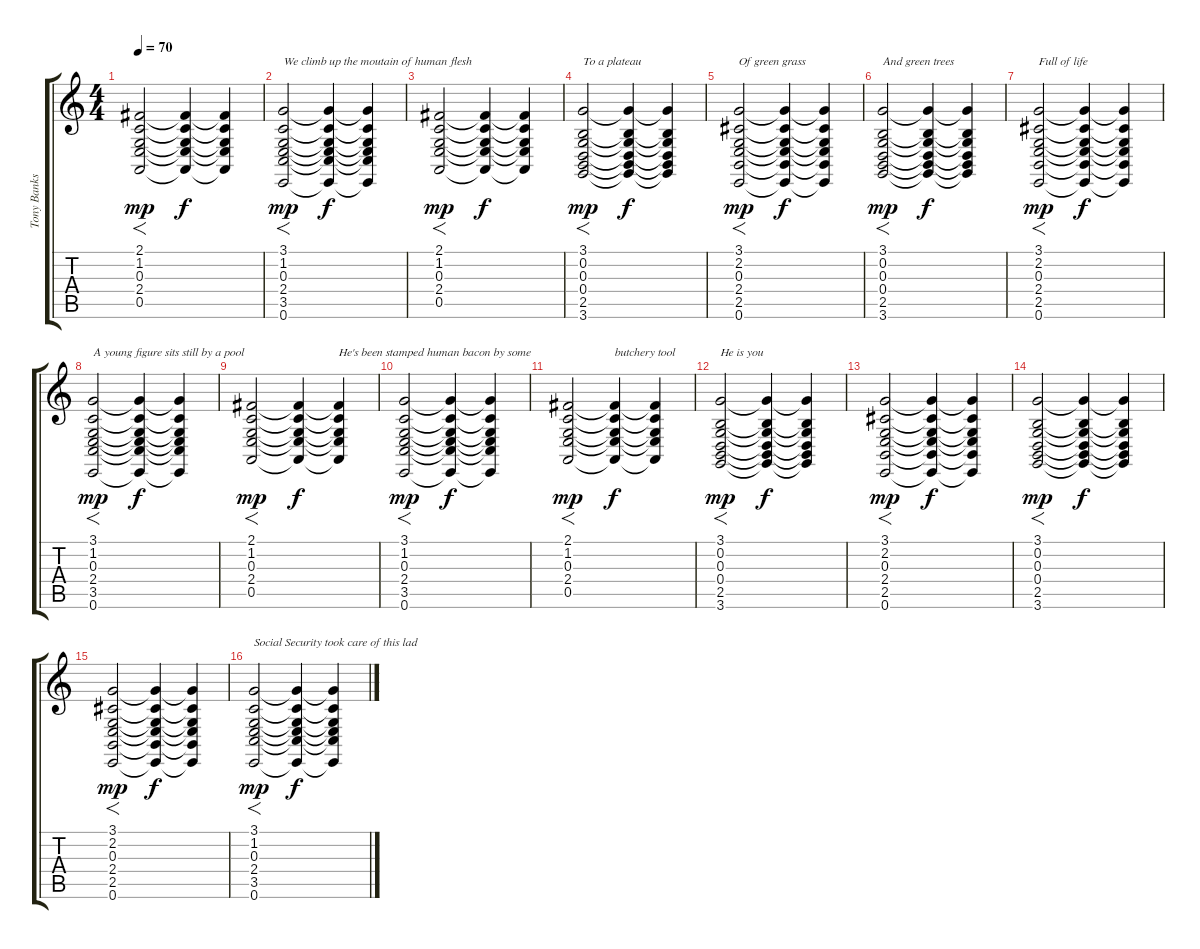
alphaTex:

\track ("Tony Banks (organ)" "Tony Banks") {instrument drawbarorgan}
\staff {score tabs}
\tuning (E4 B3 G3 D3 A2 E2) {hide}
\ts (4 4)
\tempo 70
\clef g2
\ks c
(2.1 1.2 0.3 2.4 0.5).2{f dy mp} (2.1{t} 1.2{t} 0.3{t} 2.4{t} 0.5{t}).4{dy f} (2.1{t} 1.2{t} 0.3{t} 2.4{t} 0.5{t}).4 |
(3.1 1.2 0.3 2.4 3.5 0.6).2{f txt "We climb up the moutain of human flesh" dy mp} (3.1{t} 1.2{t} 0.3{t} 2.4{t} 3.5{t} 0.6{t}).4{dy f} (3.1{t} 1.2{t} 0.3{t} 2.4{t} 3.5{t} 0.6{t}).4 |
(2.1 1.2 0.3 2.4 0.5).2{f dy mp} (2.1{t} 1.2{t} 0.3{t} 2.4{t} 0.5{t}).4{dy f} (2.1{t} 1.2{t} 0.3{t} 2.4{t} 0.5{t}).4 |
(3.1 0.2 0.3 0.4 2.5 3.6).2{f txt "To a plateau" dy mp} (3.1{t} 0.2{t} 0.3{t} 0.4{t} 2.5{t} 3.6{t}).4{dy f} (3.1{t} 0.2{t} 0.3{t} 0.4{t} 2.5{t} 3.6{t}).4 |
(3.1 2.2 0.3 2.4 2.5 0.6).2{f txt "Of green grass" dy mp} (3.1{t} 2.2{t} 0.3{t} 2.4{t} 2.5{t} 0.6{t}).4{dy f} (3.1{t} 2.2{t} 0.3{t} 2.4{t} 2.5{t} 0.6{t}).4 |
(3.1 0.2 0.3 0.4 2.5 3.6).2{f txt "And green trees" dy mp} (3.1{t} 0.2{t} 0.3{t} 0.4{t} 2.5{t} 3.6{t}).4{dy f} (3.1{t} 0.2{t} 0.3{t} 0.4{t} 2.5{t} 3.6{t}).4 |
(3.1 2.2 0.3 2.4 2.5 0.6).2{f txt "Full of life" dy mp} (3.1{t} 2.2{t} 0.3{t} 2.4{t} 2.5{t} 0.6{t}).4{dy f} (3.1{t} 2.2{t} 0.3{t} 2.4{t} 2.5{t} 0.6{t}).4 |
(3.1 1.2 0.3 2.4 3.5 0.6).2{f txt "A young figure sits still by a pool" dy mp} (3.1{t} 1.2{t} 0.3{t} 2.4{t} 3.5{t} 0.6{t}).4{dy f} (3.1{t} 1.2{t} 0.3{t} 2.4{t} 3.5{t} 0.6{t}).4 |
(2.1 1.2 0.3 2.4 0.5).2{f dy mp} (2.1{t} 1.2{t} 0.3{t} 2.4{t} 0.5{t}).4{dy f} (2.1{t} 1.2{t} 0.3{t} 2.4{t} 0.5{t}).4{txt "He's been stamped human bacon by some"} |
(3.1 1.2 0.3 2.4 3.5 0.6).2{f dy mp} (3.1{t} 1.2{t} 0.3{t} 2.4{t} 3.5{t} 0.6{t}).4{dy f} (3.1{t} 1.2{t} 0.3{t} 2.4{t} 3.5{t} 0.6{t}).4 |
(2.1 1.2 0.3 2.4 0.5).2{f dy mp} (2.1{t} 1.2{t} 0.3{t} 2.4{t} 0.5{t}).4{txt "butchery tool" dy f} (2.1{t} 1.2{t} 0.3{t} 2.4{t} 0.5{t}).4 |
(3.1 0.2 0.3 0.4 2.5 3.6).2{f txt "He is you" dy mp} (3.1{t} 0.2{t} 0.3{t} 0.4{t} 2.5{t} 3.6{t}).4{dy f} (3.1{t} 0.2{t} 0.3{t} 0.4{t} 2.5{t} 3.6{t}).4 |
(3.1 2.2 0.3 2.4 2.5 0.6).2{f dy mp} (3.1{t} 2.2{t} 0.3{t} 2.4{t} 2.5{t} 0.6{t}).4{dy f} (3.1{t} 2.2{t} 0.3{t} 2.4{t} 2.5{t} 0.6{t}).4 |
(3.1 0.2 0.3 0.4 2.5 3.6).2{f dy mp} (3.1{t} 0.2{t} 0.3{t} 0.4{t} 2.5{t} 3.6{t}).4{dy f} (3.1{t} 0.2{t} 0.3{t} 0.4{t} 2.5{t} 3.6{t}).4 |
(3.1 2.2 0.3 2.4 2.5 0.6).2{f dy mp} (3.1{t} 2.2{t} 0.3{t} 2.4{t} 2.5{t} 0.6{t}).4{dy f} (3.1{t} 2.2{t} 0.3{t} 2.4{t} 2.5{t} 0.6{t}).4 |
(3.1 1.2 0.3 2.4 3.5 0.6).2{f txt "Social Security took care of this lad" dy mp} (3.1{t} 1.2{t} 0.3{t} 2.4{t} 3.5{t} 0.6{t}).4{dy f} (3.1{t} 1.2{t} 0.3{t} 2.4{t} 3.5{t} 0.6{t}).4
